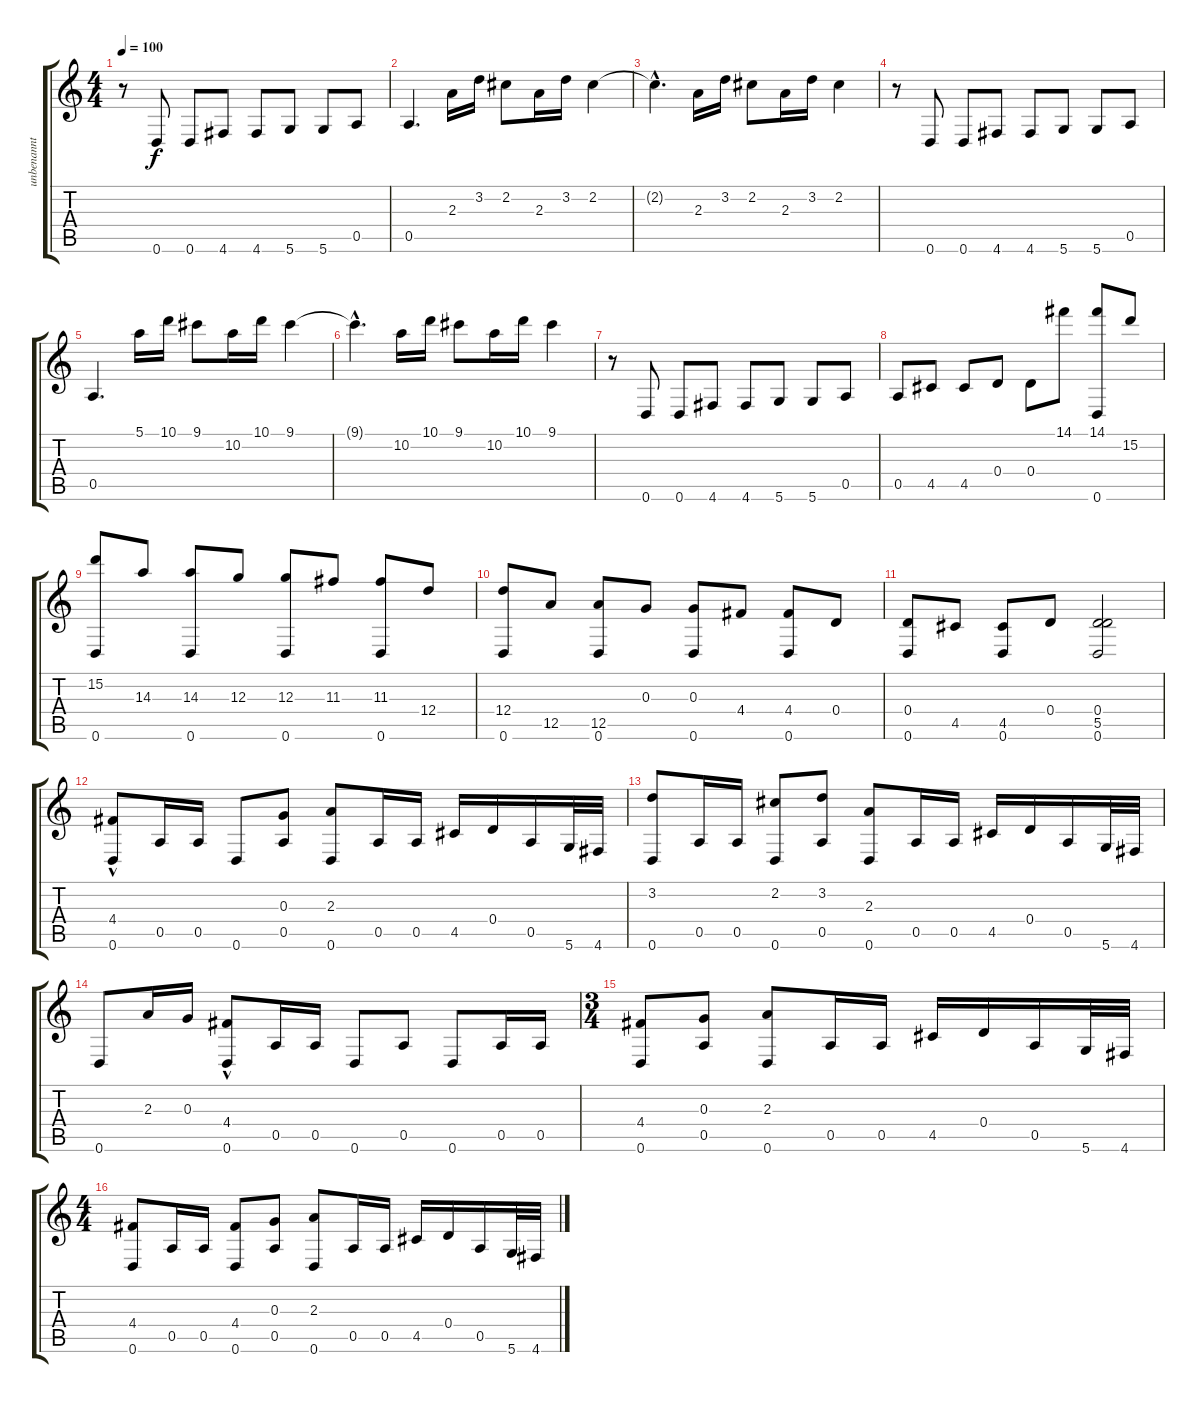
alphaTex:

\track ("unbenannt" "unbenannt") {instrument acousticguitarnylon}
\staff {score tabs}
\tuning (E4 B3 G3 D3 A2 D2) {hide}
\ts (4 4)
\tempo 100
\clef g2
\ks c
r.8{dy f instrument acousticguitarnylon} 0.6.8 0.6.8 4.6.8 4.6.8 5.6.8 5.6.8 0.5.8 |
0.5.4{d} 2.3.16 3.2.16 2.2.8 2.3.16 3.2.16 2.2.4 |
2.2{hac t}.4{d} 2.3.16 3.2.16 2.2.8 2.3.16 3.2.16 2.2.4 |
r.8 0.6.8 0.6.8 4.6.8 4.6.8 5.6.8 5.6.8 0.5.8 |
0.5.4{d} 5.1.16 10.1.16 9.1.8 10.2.16 10.1.16 9.1.4 |
9.1{hac t}.4{d} 10.2.16 10.1.16 9.1.8 10.2.16 10.1.16 9.1.4 |
r.8 0.6.8 0.6.8 4.6.8 4.6.8 5.6.8 5.6.8 0.5.8 |
0.5.8 4.5.8 4.5.8 0.4.8 0.4.8 14.1.8 (14.1 0.6).8 15.2.8 |
(15.2 0.6).8 14.3.8 (14.3 0.6).8 12.3.8 (12.3 0.6).8 11.3.8 (11.3 0.6).8 12.4.8 |
(12.4 0.6).8 12.5.8 (12.5 0.6).8 0.3.8 (0.3 0.6).8 4.4.8 (4.4 0.6).8 0.4.8 |
(0.4 0.6).8 4.5.8 (4.5 0.6).8 0.4.8 (0.4 5.5 0.6).2 |
(4.4{hac} 0.6).8 0.5.16 0.5.16 0.6.8 (0.3 0.5).8 (2.3 0.6).8 0.5.16 0.5.16 4.5.16 0.4.16 0.5.16 5.6.32 4.6.32 |
(3.2 0.6).8 0.5.16 0.5.16 (2.2 0.6).8 (3.2 0.5).8 (2.3 0.6).8 0.5.16 0.5.16 4.5.16 0.4.16 0.5.16 5.6.32 4.6.32 |
0.6.8 2.3.16 0.3.16 (4.4{hac} 0.6).8 0.5.16 0.5.16 0.6.8 0.5.8 0.6.8 0.5.16 0.5.16 |
\ts (3 4)
(4.4 0.6).8 (0.3 0.5).8 (2.3 0.6).8 0.5.16 0.5.16 4.5.16 0.4.16 0.5.16 5.6.32 4.6.32 |
\ts (4 4)
(4.4 0.6).8 0.5.16 0.5.16 (4.4 0.6).8 (0.3 0.5).8 (2.3 0.6).8 0.5.16 0.5.16 4.5.16 0.4.16 0.5.16 5.6.32 4.6.32
